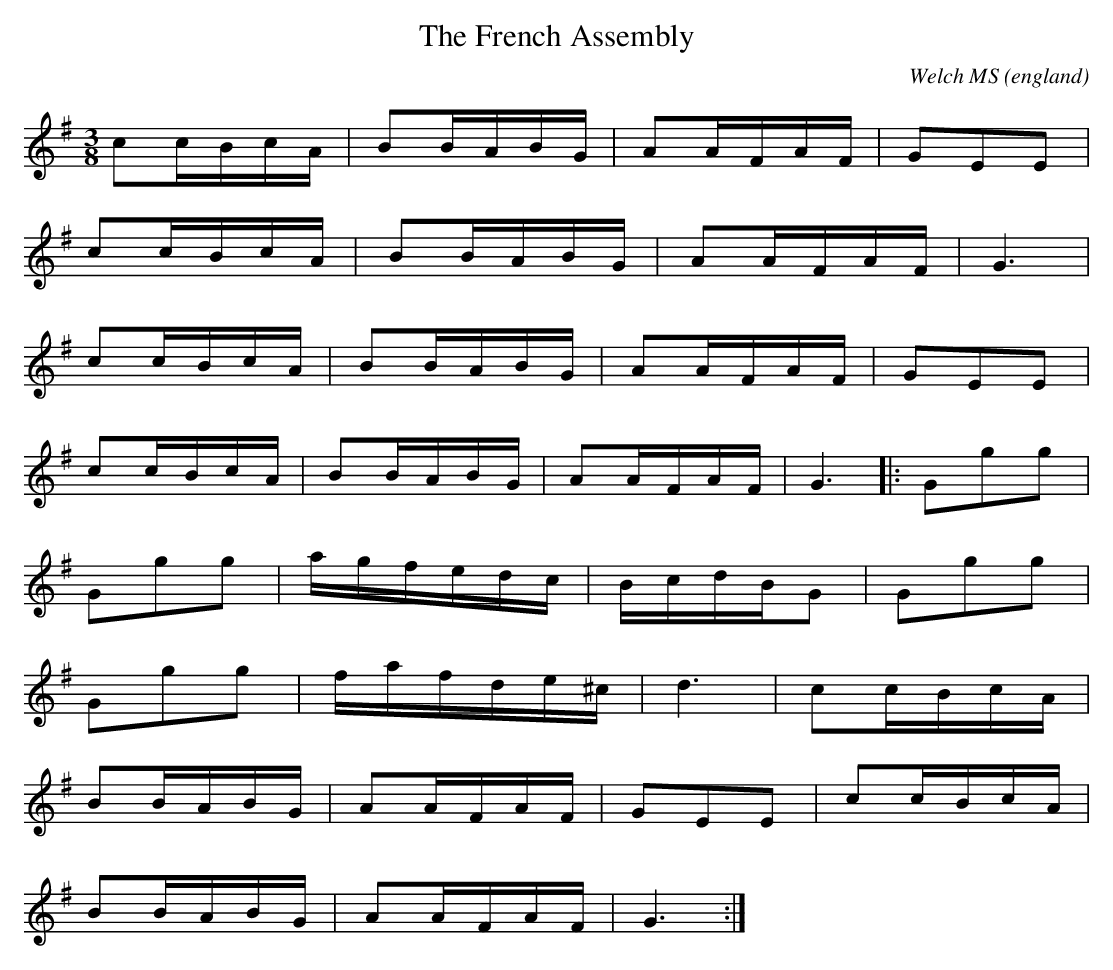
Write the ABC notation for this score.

X:1
T:The French Assembly
O:england
C:Welch MS
M:3/8
L:1/16
K:G
c2cBcA|B2BABG|A2AFAF|G2E2E2|
c2cBcA|B2BABG|A2AFAF|G6|
c2cBcA|B2BABG|A2AFAF|G2E2E2|
c2cBcA|B2BABG|A2AFAF|G6|:G2g2g2|
G2g2g2|agfedc|BcdBG2|G2g2g2|
G2g2g2|fafde^c|d6|c2cBcA|
B2BABG|A2AFAF|G2E2E2|c2cBcA|
B2BABG|A2AFAF|G6:|
